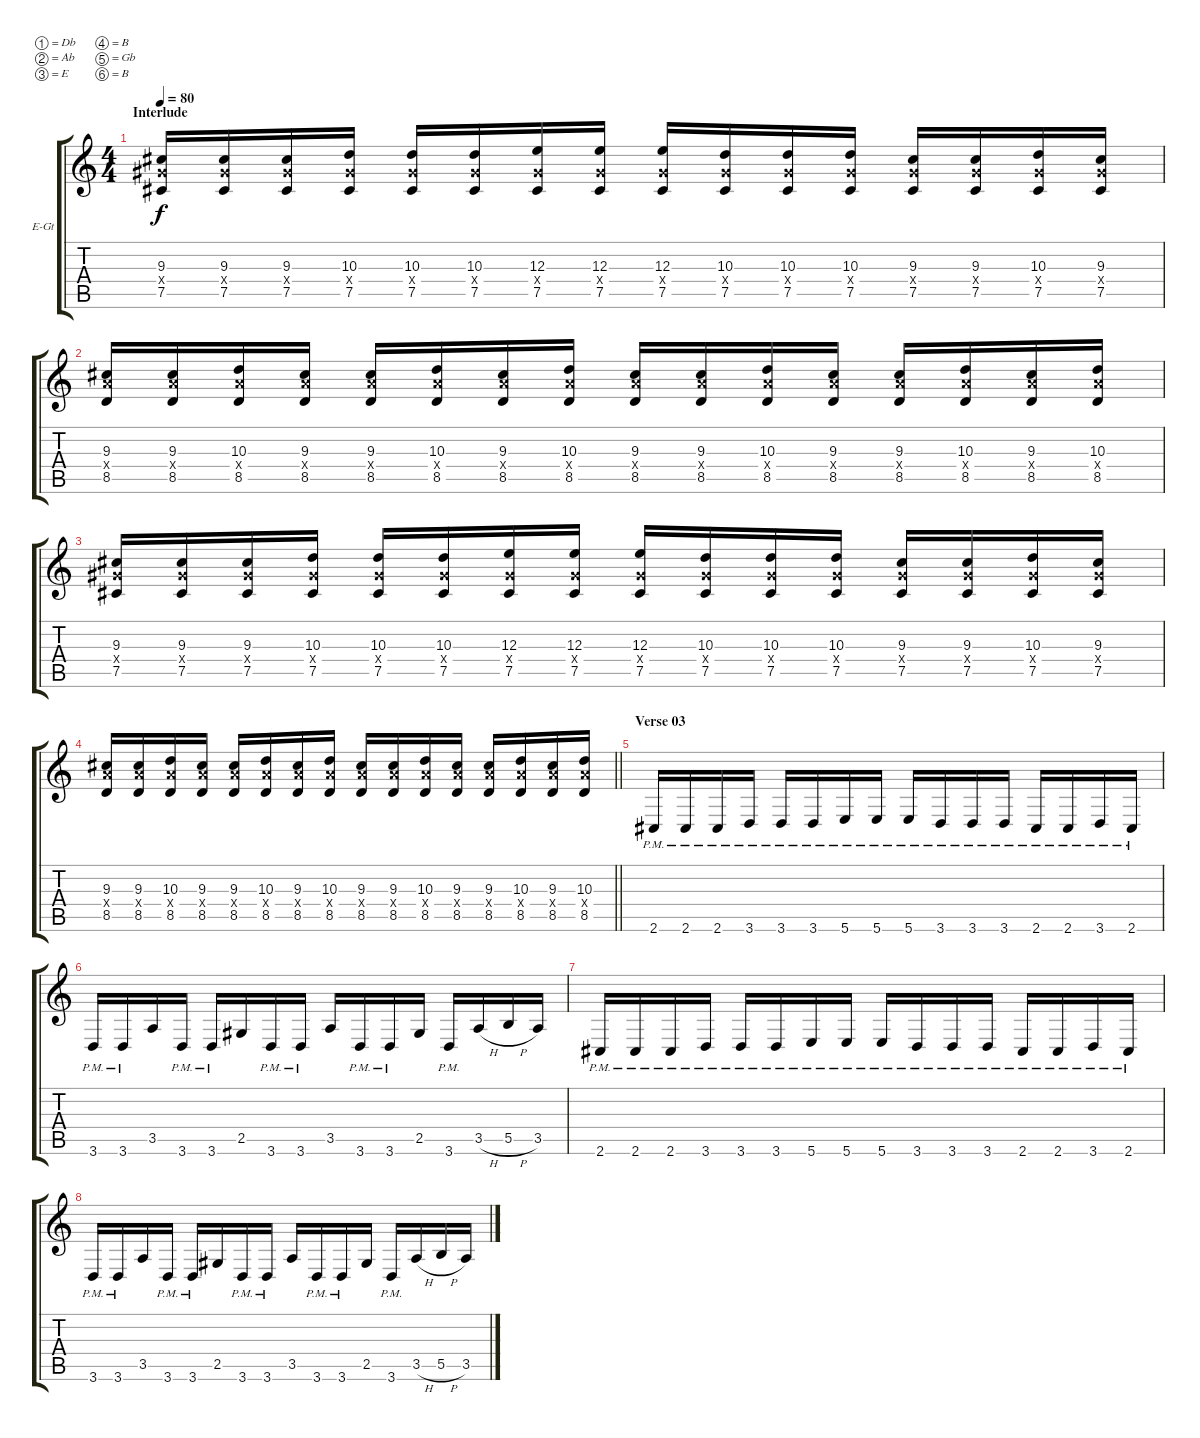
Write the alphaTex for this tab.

\bracketExtendMode groupsimilarinstruments
\firstSystemTrackNameOrientation horizontal
\otherSystemsTrackNameOrientation horizontal
\track ("Left guitar" "E-Gt") {instrument overdrivenguitar}
\staff {score tabs}
\tuning (Db4 Ab3 E3 B2 Gb2 B1)
\ts (4 4)
\section ("" "Interlude")
\tempo 80
\clef g2
\ks c
(9.3 9.4{x} 7.5).16{dy f} (9.3 9.4{x} 7.5).16 (9.3 9.4{x} 7.5).16 (10.3 9.4{x} 7.5).16 (10.3 9.4{x} 7.5).16 (10.3 9.4{x} 7.5).16 (12.3 9.4{x} 7.5).16 (12.3 9.4{x} 7.5).16 (12.3 9.4{x} 7.5).16 (10.3 9.4{x} 7.5).16 (10.3 9.4{x} 7.5).16 (10.3 9.4{x} 7.5).16 (9.3 9.4{x} 7.5).16 (9.3 9.4{x} 7.5).16 (10.3 9.4{x} 7.5).16 (9.3 9.4{x} 7.5).16 |
(9.3 10.4{x} 8.5).16 (9.3 10.4{x} 8.5).16 (10.3 10.4{x} 8.5).16 (9.3 10.4{x} 8.5).16 (9.3 10.4{x} 8.5).16 (10.3 10.4{x} 8.5).16 (9.3 10.4{x} 8.5).16 (10.3 10.4{x} 8.5).16 (9.3 10.4{x} 8.5).16 (9.3 10.4{x} 8.5).16 (10.3 10.4{x} 8.5).16 (9.3 10.4{x} 8.5).16 (9.3 10.4{x} 8.5).16 (10.3 10.4{x} 8.5).16 (9.3 10.4{x} 8.5).16 (10.3 10.4{x} 8.5).16 |
(9.3 9.4{x} 7.5).16 (9.3 9.4{x} 7.5).16 (9.3 9.4{x} 7.5).16 (10.3 9.4{x} 7.5).16 (10.3 9.4{x} 7.5).16 (10.3 9.4{x} 7.5).16 (12.3 9.4{x} 7.5).16 (12.3 9.4{x} 7.5).16 (12.3 9.4{x} 7.5).16 (10.3 9.4{x} 7.5).16 (10.3 9.4{x} 7.5).16 (10.3 9.4{x} 7.5).16 (9.3 9.4{x} 7.5).16 (9.3 9.4{x} 7.5).16 (10.3 9.4{x} 7.5).16 (9.3 9.4{x} 7.5).16 |
\barLineRight lightlight
(9.3 10.4{x} 8.5).16 (9.3 10.4{x} 8.5).16 (10.3 10.4{x} 8.5).16 (9.3 10.4{x} 8.5).16 (9.3 10.4{x} 8.5).16 (10.3 10.4{x} 8.5).16 (9.3 10.4{x} 8.5).16 (10.3 10.4{x} 8.5).16 (9.3 10.4{x} 8.5).16 (9.3 10.4{x} 8.5).16 (10.3 10.4{x} 8.5).16 (9.3 10.4{x} 8.5).16 (9.3 10.4{x} 8.5).16 (10.3 10.4{x} 8.5).16 (9.3 10.4{x} 8.5).16 (10.3 10.4{x} 8.5).16 |
\section ("" "Verse 03")
2.6{pm}.16 2.6{pm}.16 2.6{pm}.16 3.6{pm}.16 3.6{pm}.16 3.6{pm}.16 5.6{pm}.16 5.6{pm}.16 5.6{pm}.16 3.6{pm}.16 3.6{pm}.16 3.6{pm}.16 2.6{pm}.16 2.6{pm}.16 3.6{pm}.16 2.6{pm}.16 |
3.6{pm}.16 3.6{pm}.16 3.5.16 3.6{pm}.16 3.6{pm}.16 2.5.16 3.6{pm}.16 3.6{pm}.16 3.5.16 3.6{pm}.16 3.6{pm}.16 2.5.16 3.6{pm}.16 3.5{h}.16 5.5{h}.16 3.5.16 |
2.6{pm}.16 2.6{pm}.16 2.6{pm}.16 3.6{pm}.16 3.6{pm}.16 3.6{pm}.16 5.6{pm}.16 5.6{pm}.16 5.6{pm}.16 3.6{pm}.16 3.6{pm}.16 3.6{pm}.16 2.6{pm}.16 2.6{pm}.16 3.6{pm}.16 2.6{pm}.16 |
3.6{pm}.16 3.6{pm}.16 3.5.16 3.6{pm}.16 3.6{pm}.16 2.5.16 3.6{pm}.16 3.6{pm}.16 3.5.16 3.6{pm}.16 3.6{pm}.16 2.5.16 3.6{pm}.16 3.5{h}.16 5.5{h}.16 3.5.16
